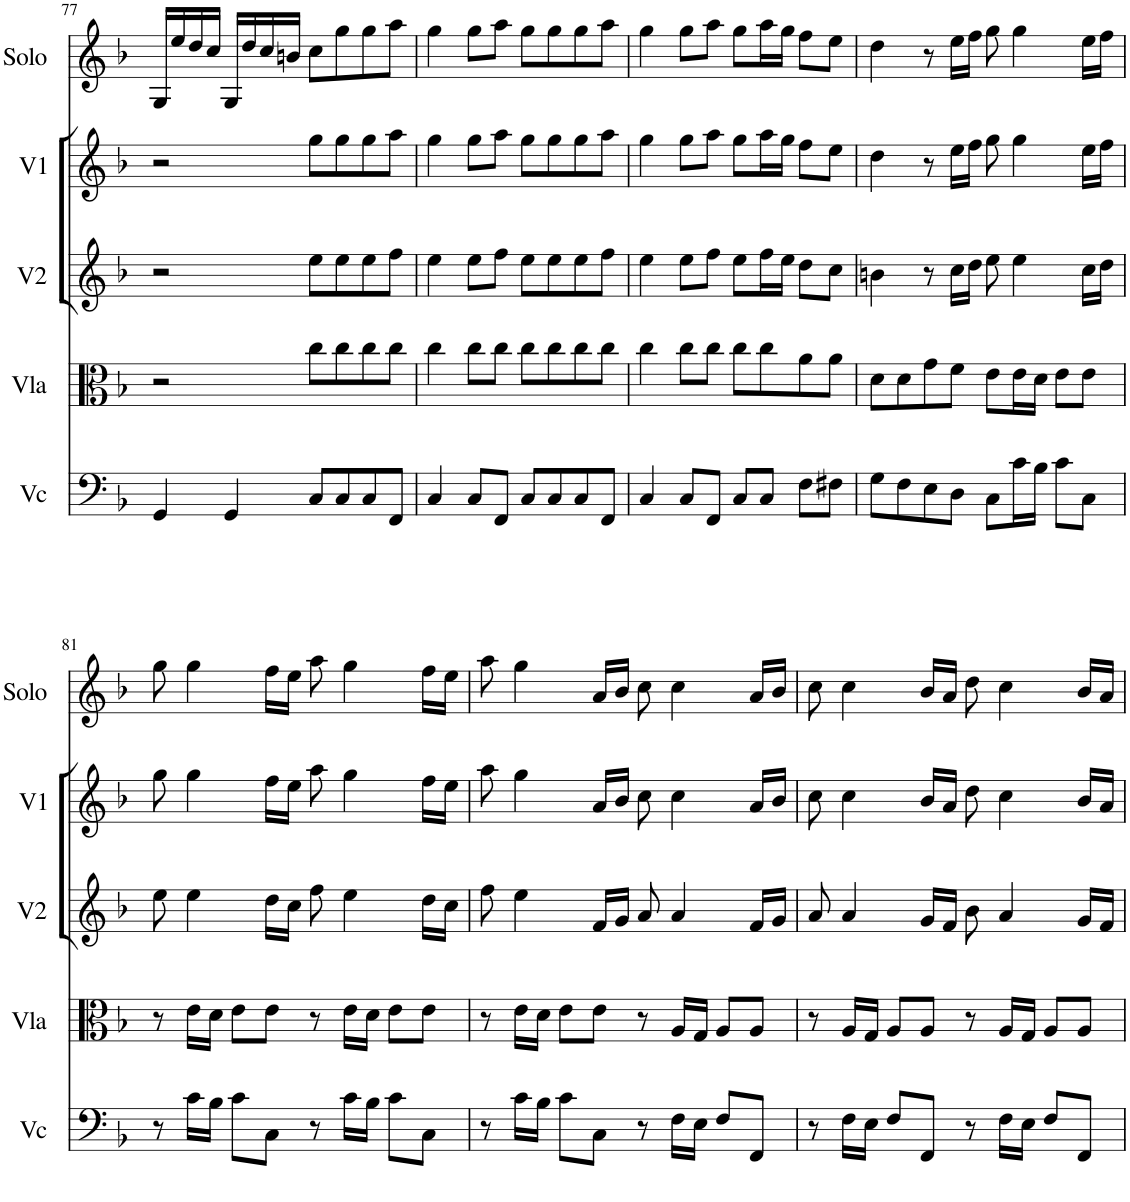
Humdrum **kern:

**kern	**kern	**kern	**kern	**kern
*part5	*part4	*part3	*part2	*part1
*staff5	*staff4	*staff3	*staff2	*staff1
*I"Vc	*I"Vla	*I"V2	*I"V1	*I"Solo
*I'Vc	*I'Vla	*I'V2	*I'V1	*I'Solo
!!LO:PB:g=z
*clefF4	*clefC3	*clefG2	*clefG2	*clefG2
*k[b-]	*k[b-]	*k[b-]	*k[b-]	*k[b-]
*M4/4	*M4/4	*M4/4	*M4/4	*M4/4
*met(c)	*met(c)	*met(c)	*met(c)	*met(c)
=77	=77	=77	=77	=77
4GG/	2r	2r	2r	16G/LL
.	.	.	.	16ee/
.	.	.	.	16dd/
.	.	.	.	16cc/JJ
4GG/	.	.	.	16G/LL
.	.	.	.	16dd/
.	.	.	.	16cc/
.	.	.	.	16bn/JJ
8C/L	8cc\L	8ee\L	8gg\L	8cc\L
8C/	8cc\	8ee\	8gg\	8gg\
8C/	8cc\	8ee\	8gg\	8gg\
8FF/J	8cc\J	8ff\J	8aa\J	8aa\J
=78	=78	=78	=78	=78
4C/	4cc\	4ee\	4gg\	4gg\
8C/L	8cc\L	8ee\L	8gg\L	8gg\L
8FF/J	8cc\J	8ff\J	8aa\J	8aa\J
8C/L	8cc\L	8ee\L	8gg\L	8gg\L
8C/	8cc\	8ee\	8gg\	8gg\
8C/	8cc\	8ee\	8gg\	8gg\
8FF/J	8cc\J	8ff\J	8aa\J	8aa\J
=79	=79	=79	=79	=79
4C/	4cc\	4ee\	4gg\	4gg\
8C/L	8cc\L	8ee\L	8gg\L	8gg\L
8FF/J	8cc\J	8ff\J	8aa\J	8aa\J
8C/L	8cc\L	8ee\L	8gg\L	8gg\L
8C/J	8cc\	16ff\L	16aa\L	16aa\L
.	.	16ee\JJ	16gg\JJ	16gg\JJ
8F\L	8a\	8dd\L	8ff\L	8ff\L
8F#X\J	8a\J	8cc\J	8ee\J	8ee\J
=80	=80	=80	=80	=80
8G\L	8d\L	4bn\	4dd\	4dd\
8F\	8d\	.	.	.
8E\	8g\	8r	8r	8r
8D\J	8f\J	16cc\LL	16ee\LL	16ee\LL
.	.	16dd\JJ	16ff\JJ	16ff\JJ
8C\L	8e\L	8ee\	8gg\	8gg\
16c\L	16e\L	4ee\	4gg\	4gg\
16B-\JJ	16d\JJ	.	.	.
8c\L	8e\L	.	.	.
8C\J	8e\J	16cc\LL	16ee\LL	16ee\LL
.	.	16dd\JJ	16ff\JJ	16ff\JJ
!!LO:LB:g=z
=81	=81	=81	=81	=81
8r	8r	8ee\	8gg\	8gg\
16c\LL	16e\LL	4ee\	4gg\	4gg\
16B-\JJ	16d\JJ	.	.	.
8c\L	8e\L	.	.	.
8C\J	8e\J	16dd\LL	16ff\LL	16ff\LL
.	.	16cc\JJ	16ee\JJ	16ee\JJ
8r	8r	8ff\	8aa\	8aa\
16c\LL	16e\LL	4ee\	4gg\	4gg\
16B-\JJ	16d\JJ	.	.	.
8c\L	8e\L	.	.	.
8C\J	8e\J	16dd\LL	16ff\LL	16ff\LL
.	.	16cc\JJ	16ee\JJ	16ee\JJ
=82	=82	=82	=82	=82
8r	8r	8ff\	8aa\	8aa\
16c\LL	16e\LL	4ee\	4gg\	4gg\
16B-\JJ	16d\JJ	.	.	.
8c\L	8e\L	.	.	.
8C\J	8e\J	16f/LL	16a/LL	16a/LL
.	.	16g/JJ	16b-/JJ	16b-/JJ
8r	8r	8a/	8cc\	8cc\
16F\LL	16A/LL	4a/	4cc\	4cc\
16E\JJ	16G/JJ	.	.	.
8F/L	8A/L	.	.	.
8FF/J	8A/J	16f/LL	16a/LL	16a/LL
.	.	16g/JJ	16b-/JJ	16b-/JJ
=83	=83	=83	=83	=83
8r	8r	8a/	8cc\	8cc\
16F\LL	16A/LL	4a/	4cc\	4cc\
16E\JJ	16G/JJ	.	.	.
8F/L	8A/L	.	.	.
8FF/J	8A/J	16g/LL	16b-/LL	16b-/LL
.	.	16f/JJ	16a/JJ	16a/JJ
8r	8r	8b-\	8dd\	8dd\
16F\LL	16A/LL	4a/	4cc\	4cc\
16E\JJ	16G/JJ	.	.	.
8F/L	8A/L	.	.	.
8FF/J	8A/J	16g/LL	16b-/LL	16b-/LL
.	.	16f/JJ	16a/JJ	16a/JJ
=	=	=	=	=
*-	*-	*-	*-	*-
